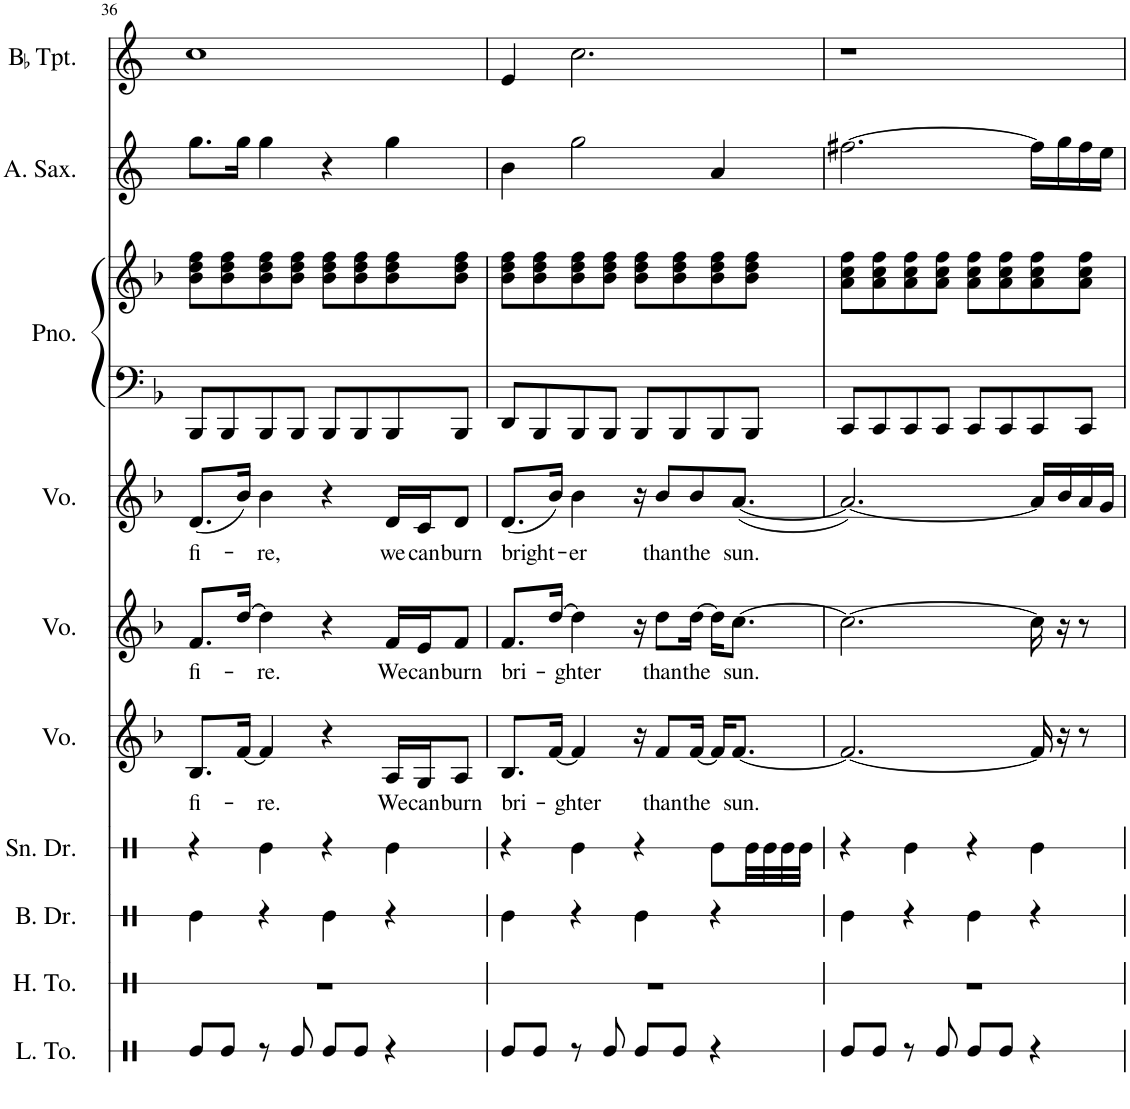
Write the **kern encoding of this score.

**kern	**kern	**kern	**kern	**kern	**text	**kern	**text	**kern	**text	**kern	**kern	**kern	**kern
*part10	*part9	*part8	*part7	*part6	*part6	*part5	*part5	*part4	*part4	*part3	*part3	*part2	*part1
*staff11	*staff10	*staff9	*staff8	*staff7	*staff7	*staff6	*staff6	*staff5	*staff5	*staff4	*staff3	*staff2	*staff1
*I"Low Tom	*I"High Tom	*I"Bass Drum	*I"Snare Drum	*I"Voice	*	*I"Voice	*	*I"Voice	*	*I"Piano	*	*I"Alto Saxophone	*I"BaccidentalFlat Trumpet
*I'L. To.	*I'H. To.	*I'B. Dr.	*I'Sn. Dr.	*I'Vo.	*	*I'Vo.	*	*I'Vo.	*	*I'Pno.	*	*I'A. Sax.	*I'BaccidentalFlat Tpt.
!!LO:PB:g=z
*clefX	*clefX	*clefX	*clefX	*clefG2	*	*clefG2	*	*clefG2	*	*clefF4	*clefG2	*clefG2	*clefG2
*	*	*	*	*	*	*	*	*	*	*	*	*Trd5c9	*Trd1c2
*k[]	*k[]	*k[]	*k[]	*k[b-]	*	*k[b-]	*	*k[b-]	*	*k[b-]	*k[b-]	*k[]	*k[]
*M4/4	*M4/4	*M4/4	*M4/4	*M4/4	*	*M4/4	*	*M4/4	*	*M4/4	*M4/4	*M4/4	*M4/4
=36	=36	=36	=36	=36	=36	=36	=36	=36	=36	=36	=36	=36	=36
!	!	!	!	!	!LO:LY:b	!	!LO:LY:b	!	!LO:LY:b	!	!	!	!
8Re/L	1r	4Re\	4r	8.B-/L	fi-	8.f/L	fi-	(8.d/L	fi-	8BBB-/L	8b-\ 8dd\ 8ff\L	8.gg\L	1cc
8Re/J	.	.	.	.	.	.	.	.	.	8BBB-/	8b-\ 8dd\ 8ff\	.	.
.	.	.	.	[16f/Jk	.	[16dd/Jk	.	16b-/Jk)	.	.	.	16gg\Jk	.
!	!	!	!	!	!LO:LY:b	!	!LO:LY:b	!	!LO:LY:b	!	!	!	!
8r	.	4r	4Re\	4f/]	-re.	4dd\]	-re.	4b-\	-re,	8BBB-/	8b-\ 8dd\ 8ff\	4gg\	.
8Re/	.	.	.	.	.	.	.	.	.	8BBB-/J	8b-\ 8dd\ 8ff\J	.	.
8Re/L	.	4Re\	4r	4r	.	4r	.	4r	.	8BBB-/L	8b-\ 8dd\ 8ff\L	4r	.
8Re/J	.	.	.	.	.	.	.	.	.	8BBB-/	8b-\ 8dd\ 8ff\	.	.
!	!	!	!	!	!LO:LY:b	!	!LO:LY:b	!	!LO:LY:b	!	!	!	!
4r	.	4r	4Re\	16A/LL	We	16f/LL	We	16d/LL	we	8BBB-/	8b-\ 8dd\ 8ff\	4gg\	.
!	!	!	!	!	!LO:LY:b	!	!LO:LY:b	!	!LO:LY:b	!	!	!	!
.	.	.	.	16G/J	can	16e/J	can	16c/J	can	.	.	.	.
!	!	!	!	!	!LO:LY:b	!	!LO:LY:b	!	!LO:LY:b	!	!	!	!
.	.	.	.	8A/J	burn	8f/J	burn	8d/J	burn	8BBB-/J	8b-\ 8dd\ 8ff\J	.	.
=37	=37	=37	=37	=37	=37	=37	=37	=37	=37	=37	=37	=37	=37
!	!	!	!	!	!LO:LY:b	!	!LO:LY:b	!	!LO:LY:b	!	!	!	!
8Re/L	1r	4Re\	4r	8.B-/L	bri-	8.f/L	bri-	(8.d/L	bright-	8DD/L	8b-\ 8dd\ 8ff\L	4b\	4e/
8Re/J	.	.	.	.	.	.	.	.	.	8BBB-/	8b-\ 8dd\ 8ff\	.	.
.	.	.	.	[16f/Jk	.	[16dd/Jk	.	16b-/Jk)	.	.	.	.	.
!	!	!	!	!	!LO:LY:b	!	!LO:LY:b	!	!LO:LY:b	!	!	!	!
8r	.	4r	4Re\	4f/]	ghter	4dd\]	ghter	4b-\	-er	8BBB-/	8b-\ 8dd\ 8ff\	2gg\	2.cc\
8Re/	.	.	.	.	.	.	.	.	.	8BBB-/J	8b-\ 8dd\ 8ff\J	.	.
8Re/L	.	4Re\	4r	16r	.	16r	.	16r	.	8BBB-/L	8b-\ 8dd\ 8ff\L	.	.
!	!	!	!	!	!LO:LY:b	!	!LO:LY:b	!	!LO:LY:b	!	!	!	!
.	.	.	.	8f/L	than	8dd\L	than	8b-/L	than	.	.	.	.
8Re/J	.	.	.	.	.	.	.	.	.	8BBB-/	8b-\ 8dd\ 8ff\	.	.
!	!	!	!	!	!LO:LY:b	!	!LO:LY:b	!	!LO:LY:b	!	!	!	!
.	.	.	.	[16f/Jk	the	[16dd\Jk	the	8b-/	the	.	.	.	.
4r	.	4r	8Re\L	16f/KL]	.	16dd\KL]	.	.	.	8BBB-/	8b-\ 8dd\ 8ff\	4a/	.
!	!	!	!	!	!LO:LY:b	!	!LO:LY:b	!	!LO:LY:b	!	!	!	!
.	.	.	.	[8.f/J	sun.	[8.cc\J	sun.	([8.a/J	sun.	.	.	.	.
.	.	.	32Re\LL	.	.	.	.	.	.	8BBB-/J	8b-\ 8dd\ 8ff\J	.	.
.	.	.	32Re\	.	.	.	.	.	.	.	.	.	.
.	.	.	32Re\	.	.	.	.	.	.	.	.	.	.
.	.	.	32Re\JJJ	.	.	.	.	.	.	.	.	.	.
=38	=38	=38	=38	=38	=38	=38	=38	=38	=38	=38	=38	=38	=38
8Re/L	1r	4Re\	4r	2.f/_	.	2.cc\_	.	2.a/_)	.	8CC/L	8a\ 8cc\ 8ff\L	[2.ff#X\	1r
8Re/J	.	.	.	.	.	.	.	.	.	8CC/	8a\ 8cc\ 8ff\	.	.
8r	.	4r	4Re\	.	.	.	.	.	.	8CC/	8a\ 8cc\ 8ff\	.	.
8Re/	.	.	.	.	.	.	.	.	.	8CC/J	8a\ 8cc\ 8ff\J	.	.
8Re/L	.	4Re\	4r	.	.	.	.	.	.	8CC/L	8a\ 8cc\ 8ff\L	.	.
8Re/J	.	.	.	.	.	.	.	.	.	8CC/	8a\ 8cc\ 8ff\	.	.
4r	.	4r	4Re\	16f/]	.	16cc\]	.	16a/LL]	.	8CC/	8a\ 8cc\ 8ff\	16ff#\LL]	.
.	.	.	.	16r	.	16r	.	16b-/	.	.	.	16gg\	.
.	.	.	.	8r	.	8r	.	16a/	.	8CC/J	8a\ 8cc\ 8ff\J	16ff#\	.
.	.	.	.	.	.	.	.	16g/JJ	.	.	.	16ee\JJ	.
=	=	=	=	=	=	=	=	=	=	=	=	=	=
*-	*-	*-	*-	*-	*-	*-	*-	*-	*-	*-	*-	*-	*-
